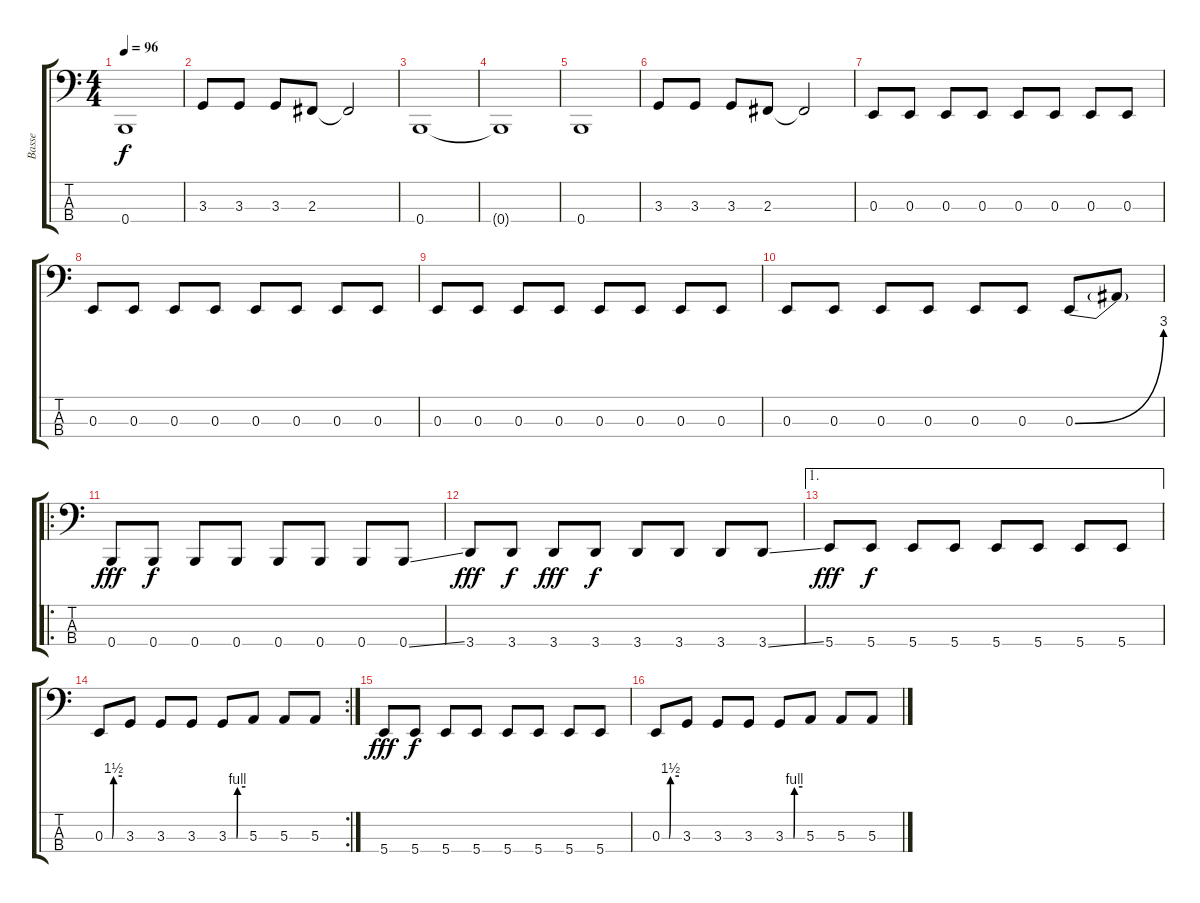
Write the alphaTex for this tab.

\track ("Basse" "Basse") {instrument fretlessbass}
\staff {score tabs}
\tuning (D2 A1 E1 B0) {hide}
\ts (4 4)
\tempo 96
\clef f4
\ks c
0.4.1{dy f} |
3.3.8 3.3.8 3.3.8 2.3.8 2.3{t}.2 |
0.4.1 |
0.4{t}.1 |
0.4.1 |
3.3.8 3.3.8 3.3.8 2.3.8 2.3{t}.2 |
0.3.8{instrument electricbassfinger} 0.3.8 0.3.8 0.3.8 0.3.8 0.3.8 0.3.8 0.3.8 |
0.3.8 0.3.8 0.3.8 0.3.8 0.3.8 0.3.8 0.3.8 0.3.8 |
0.3.8 0.3.8 0.3.8 0.3.8 0.3.8 0.3.8 0.3.8 0.3.8 |
0.3.8 0.3.8 0.3.8 0.3.8 0.3.8 0.3.8 0.3{be (bend 0 0 60 12)}.8 0.3{t}.8 |
\ro
0.4.8{dy fff instrument electricbassfinger} 0.4.8{dy f} 0.4.8 0.4.8 0.4.8 0.4.8 0.4.8 0.4{ss}.8 |
3.4.8{dy fff} 3.4.8{dy f} 3.4.8{dy fff} 3.4.8{dy f} 3.4.8 3.4.8 3.4.8 3.4{ss}.8 |
\ae 1
5.4.8{dy fff} 5.4.8{dy f} 5.4.8 5.4.8 5.4.8 5.4.8 5.4.8 5.4.8 |
\rc 2
0.3{be (custom 0 0 25 0 30 6 60 6)}.8 3.3.8 3.3.8 3.3.8 3.3{be (custom 0 0 30 0 32 4 60 4)}.8 5.3.8 5.3.8 5.3.8 |
5.4.8{dy fff} 5.4.8{dy f} 5.4.8 5.4.8 5.4.8 5.4.8 5.4.8 5.4.8 |
0.3{be (custom 0 0 25 0 30 6 60 6)}.8 3.3.8 3.3.8 3.3.8 3.3{be (custom 0 0 30 0 32 4 60 4)}.8 5.3.8 5.3.8 5.3.8
